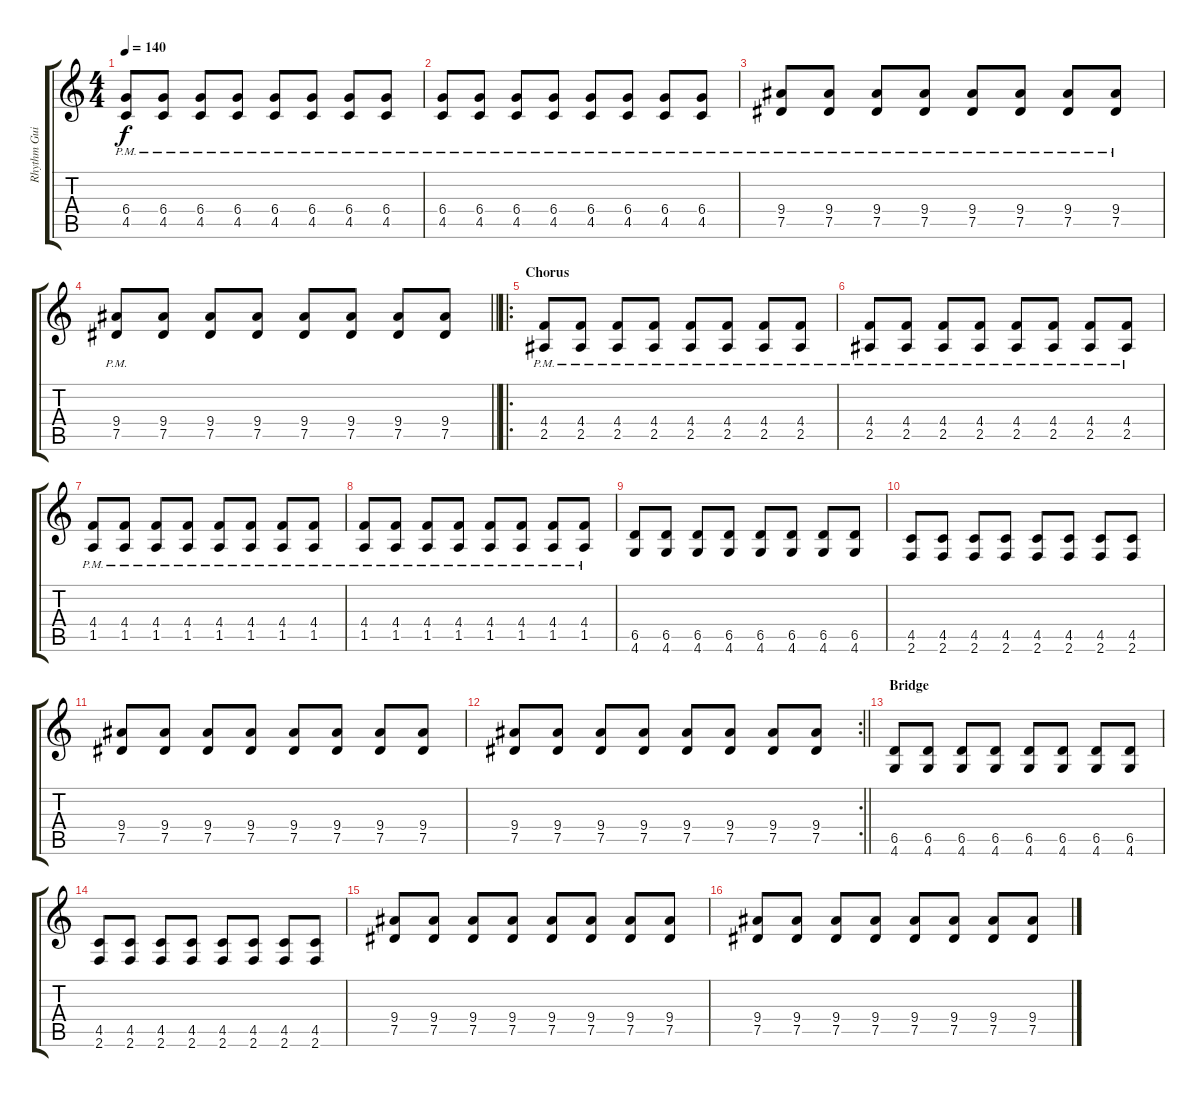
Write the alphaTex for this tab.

\track ("Rhythm Guitar" "Rhythm Gui") {instrument distortionguitar}
\staff {score tabs}
\tuning (Eb4 Bb3 Gb3 Db3 Ab2 Eb2) {hide}
\ts (4 4)
\tempo 140
\clef g2
\ks c
(6.4{pm} 4.5{pm}).8{dy f} (6.4{pm} 4.5{pm}).8 (6.4{pm} 4.5{pm}).8 (6.4{pm} 4.5{pm}).8 (6.4{pm} 4.5{pm}).8 (6.4{pm} 4.5{pm}).8 (6.4{pm} 4.5{pm}).8 (6.4{pm} 4.5{pm}).8 |
(6.4{pm} 4.5{pm}).8 (6.4{pm} 4.5{pm}).8 (6.4{pm} 4.5{pm}).8 (6.4{pm} 4.5{pm}).8 (6.4{pm} 4.5{pm}).8 (6.4{pm} 4.5{pm}).8 (6.4{pm} 4.5{pm}).8 (6.4{pm} 4.5{pm}).8 |
(9.4 7.5{pm}).8 (9.4 7.5{pm}).8 (9.4 7.5{pm}).8 (9.4 7.5{pm}).8 (9.4 7.5{pm}).8 (9.4 7.5{pm}).8 (9.4 7.5{pm}).8 (9.4 7.5{pm}).8 |
\barLineRight lightlight
(9.4 7.5{pm}).8 (9.4 7.5).8 (9.4 7.5).8 (9.4 7.5).8 (9.4 7.5).8 (9.4 7.5).8 (9.4 7.5).8 (9.4 7.5).8 |
\ro
\section ("" "Chorus")
(4.4{pm} 2.5{pm}).8 (4.4{pm} 2.5{pm}).8 (4.4{pm} 2.5{pm}).8 (4.4{pm} 2.5{pm}).8 (4.4{pm} 2.5{pm}).8 (4.4{pm} 2.5{pm}).8 (4.4{pm} 2.5{pm}).8 (4.4{pm} 2.5{pm}).8 |
(4.4{pm} 2.5{pm}).8 (4.4{pm} 2.5{pm}).8 (4.4{pm} 2.5{pm}).8 (4.4{pm} 2.5{pm}).8 (4.4{pm} 2.5{pm}).8 (4.4{pm} 2.5{pm}).8 (4.4{pm} 2.5{pm}).8 (4.4{pm} 2.5{pm}).8 |
(4.4{pm} 1.5{pm}).8 (4.4{pm} 1.5{pm}).8 (4.4{pm} 1.5{pm}).8 (4.4{pm} 1.5{pm}).8 (4.4{pm} 1.5{pm}).8 (4.4{pm} 1.5{pm}).8 (4.4{pm} 1.5{pm}).8 (4.4{pm} 1.5{pm}).8 |
(4.4{pm} 1.5{pm}).8 (4.4{pm} 1.5{pm}).8 (4.4{pm} 1.5{pm}).8 (4.4{pm} 1.5{pm}).8 (4.4{pm} 1.5{pm}).8 (4.4{pm} 1.5{pm}).8 (4.4{pm} 1.5{pm}).8 (4.4{pm} 1.5{pm}).8 |
(6.5 4.6).8 (6.5 4.6).8 (6.5 4.6).8 (6.5 4.6).8 (6.5 4.6).8 (6.5 4.6).8 (6.5 4.6).8 (6.5 4.6).8 |
(4.5 2.6).8 (4.5 2.6).8 (4.5 2.6).8 (4.5 2.6).8 (4.5 2.6).8 (4.5 2.6).8 (4.5 2.6).8 (4.5 2.6).8 |
(9.4 7.5).8 (9.4 7.5).8 (9.4 7.5).8 (9.4 7.5).8 (9.4 7.5).8 (9.4 7.5).8 (9.4 7.5).8 (9.4 7.5).8 |
\rc 2
\barLineRight lightlight
(9.4 7.5).8 (9.4 7.5).8 (9.4 7.5).8 (9.4 7.5).8 (9.4 7.5).8 (9.4 7.5).8 (9.4 7.5).8 (9.4 7.5).8 |
\section ("" "Bridge")
(6.5 4.6).8 (6.5 4.6).8 (6.5 4.6).8 (6.5 4.6).8 (6.5 4.6).8 (6.5 4.6).8 (6.5 4.6).8 (6.5 4.6).8 |
(4.5 2.6).8 (4.5 2.6).8 (4.5 2.6).8 (4.5 2.6).8 (4.5 2.6).8 (4.5 2.6).8 (4.5 2.6).8 (4.5 2.6).8 |
(9.4 7.5).8 (9.4 7.5).8 (9.4 7.5).8 (9.4 7.5).8 (9.4 7.5).8 (9.4 7.5).8 (9.4 7.5).8 (9.4 7.5).8 |
(9.4 7.5).8 (9.4 7.5).8 (9.4 7.5).8 (9.4 7.5).8 (9.4 7.5).8 (9.4 7.5).8 (9.4 7.5).8 (9.4 7.5).8
